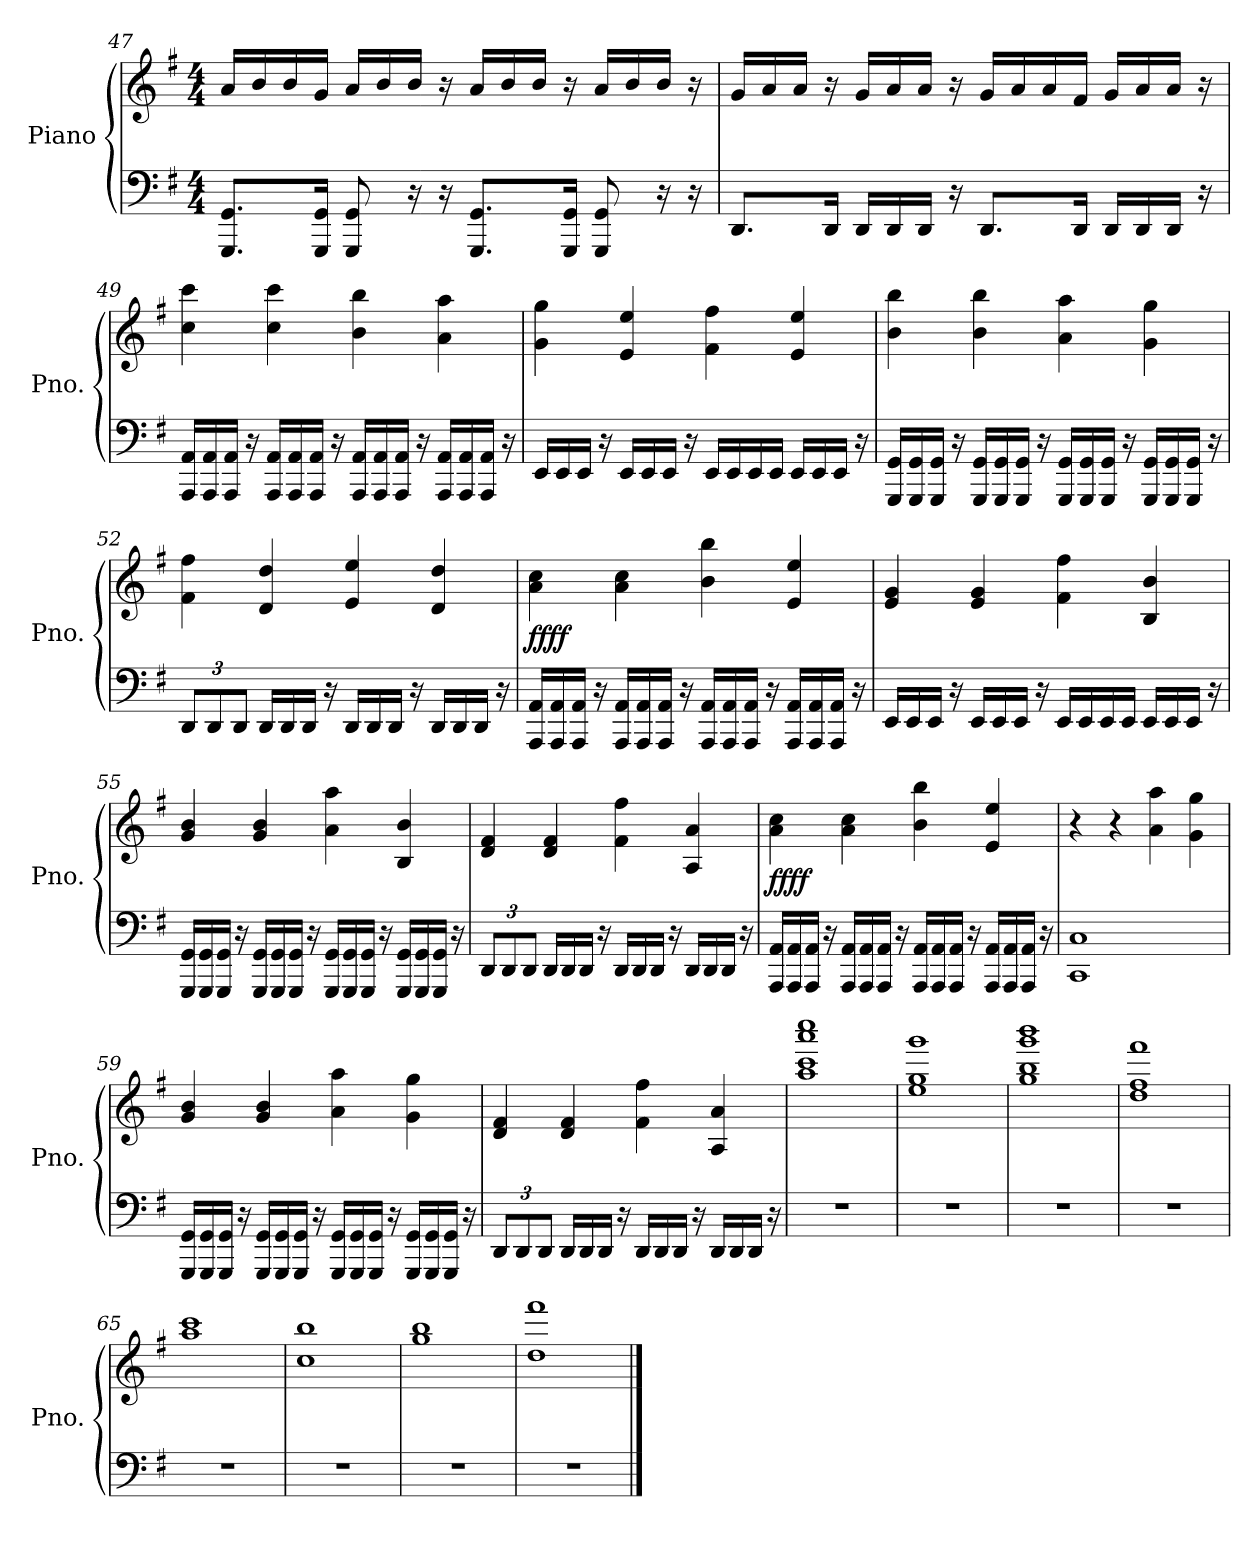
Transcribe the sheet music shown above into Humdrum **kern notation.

**kern	**kern	**dynam
*part1	*part1	*part1
*staff2	*staff1	*staff1/2
*I"Piano	*	*
*I'Pno.	*	*
!!LO:LB:g=z
*clefF4	*clefG2	*
*k[f#]	*k[f#]	*
*M4/4	*M4/4	*
=47	=47	=47
8.GGG/ 8.GG/L	16a/LL	.
.	16b/	.
.	16b/	.
16GGG/ 16GG/Jk	16g/JJ	.
8GGG/ 8GG/	16a/LL	.
.	16b/	.
16r	16b/JJ	.
16r	16r	.
8.GGG/ 8.GG/L	16a/LL	.
.	16b/	.
.	16b/JJ	.
16GGG/ 16GG/Jk	16r	.
8GGG/ 8GG/	16a/LL	.
.	16b/	.
16r	16b/JJ	.
16r	16r	.
=48	=48	=48
8.DD/L	16g/LL	.
.	16a/	.
.	16a/JJ	.
16DD/Jk	16r	.
16DD/LL	16g/LL	.
16DD/	16a/	.
16DD/JJ	16a/JJ	.
16r	16r	.
8.DD/L	16g/LL	.
.	16a/	.
.	16a/	.
16DD/Jk	16f#/JJ	.
16DD/LL	16g/LL	.
16DD/	16a/	.
16DD/JJ	16a/JJ	.
16r	16r	.
!!LO:PB:g=z
=49	=49	=49
16AAA/ 16AA/LL	4cc\ 4ccc\	.
16AAA/ 16AA/	.	.
16AAA/ 16AA/JJ	.	.
16r	.	.
16AAA/ 16AA/LL	4cc\ 4ccc\	.
16AAA/ 16AA/	.	.
16AAA/ 16AA/JJ	.	.
16r	.	.
16AAA/ 16AA/LL	4b\ 4bb\	.
16AAA/ 16AA/	.	.
16AAA/ 16AA/JJ	.	.
16r	.	.
16AAA/ 16AA/LL	4a\ 4aa\	.
16AAA/ 16AA/	.	.
16AAA/ 16AA/JJ	.	.
16r	.	.
=50	=50	=50
16EE/LL	4g\ 4gg\	.
16EE/	.	.
16EE/JJ	.	.
16r	.	.
16EE/LL	4e/ 4ee/	.
16EE/	.	.
16EE/JJ	.	.
16r	.	.
16EE/LL	4f#\ 4ff#\	.
16EE/	.	.
16EE/	.	.
16EE/JJ	.	.
16EE/LL	4e/ 4ee/	.
16EE/	.	.
16EE/JJ	.	.
16r	.	.
!!LO:LB:g=z
=51	=51	=51
16GGG/ 16GG/LL	4b\ 4bb\	.
16GGG/ 16GG/	.	.
16GGG/ 16GG/JJ	.	.
16r	.	.
16GGG/ 16GG/LL	4b\ 4bb\	.
16GGG/ 16GG/	.	.
16GGG/ 16GG/JJ	.	.
16r	.	.
16GGG/ 16GG/LL	4a\ 4aa\	.
16GGG/ 16GG/	.	.
16GGG/ 16GG/JJ	.	.
16r	.	.
16GGG/ 16GG/LL	4g\ 4gg\	.
16GGG/ 16GG/	.	.
16GGG/ 16GG/JJ	.	.
16r	.	.
=52	=52	=52
*Xbrackettup	*	*
12DD/L	4f#\ 4ff#\	.
12DD/	.	.
12DD/J	.	.
16DD/LL	4d/ 4dd/	.
16DD/	.	.
16DD/JJ	.	.
16r	.	.
16DD/LL	4e/ 4ee/	.
16DD/	.	.
16DD/JJ	.	.
16r	.	.
16DD/LL	4d/ 4dd/	.
16DD/	.	.
16DD/JJ	.	.
16r	.	.
!!LO:LB:g=z
=53	=53	=53
!	!	!LO:DY:b
!	!	!LO:DY:n=1:b
16AAA/ 16AA/LL	4a\ 4cc\	ff ff
16AAA/ 16AA/	.	.
16AAA/ 16AA/JJ	.	.
16r	.	.
16AAA/ 16AA/LL	4a\ 4cc\	.
16AAA/ 16AA/	.	.
16AAA/ 16AA/JJ	.	.
16r	.	.
16AAA/ 16AA/LL	4b\ 4bb\	.
16AAA/ 16AA/	.	.
16AAA/ 16AA/JJ	.	.
16r	.	.
16AAA/ 16AA/LL	4e/ 4ee/	.
16AAA/ 16AA/	.	.
16AAA/ 16AA/JJ	.	.
16r	.	.
=54	=54	=54
16EE/LL	4e/ 4g/	.
16EE/	.	.
16EE/JJ	.	.
16r	.	.
16EE/LL	4e/ 4g/	.
16EE/	.	.
16EE/JJ	.	.
16r	.	.
16EE/LL	4f#\ 4ff#\	.
16EE/	.	.
16EE/	.	.
16EE/JJ	.	.
16EE/LL	4B/ 4b/	.
16EE/	.	.
16EE/JJ	.	.
16r	.	.
!!LO:LB:g=z
=55	=55	=55
16GGG/ 16GG/LL	4g/ 4b/	.
16GGG/ 16GG/	.	.
16GGG/ 16GG/JJ	.	.
16r	.	.
16GGG/ 16GG/LL	4g/ 4b/	.
16GGG/ 16GG/	.	.
16GGG/ 16GG/JJ	.	.
16r	.	.
16GGG/ 16GG/LL	4a\ 4aa\	.
16GGG/ 16GG/	.	.
16GGG/ 16GG/JJ	.	.
16r	.	.
16GGG/ 16GG/LL	4B/ 4b/	.
16GGG/ 16GG/	.	.
16GGG/ 16GG/JJ	.	.
16r	.	.
=56	=56	=56
12DD/L	4d/ 4f#/	.
12DD/	.	.
12DD/J	.	.
16DD/LL	4d/ 4f#/	.
16DD/	.	.
16DD/JJ	.	.
16r	.	.
16DD/LL	4f#\ 4ff#\	.
16DD/	.	.
16DD/JJ	.	.
16r	.	.
16DD/LL	4A/ 4a/	.
16DD/	.	.
16DD/JJ	.	.
16r	.	.
!!LO:LB:g=z
=57	=57	=57
!	!	!LO:DY:b
!	!	!LO:DY:n=1:b
16AAA/ 16AA/LL	4a\ 4cc\	ff ff
16AAA/ 16AA/	.	.
16AAA/ 16AA/JJ	.	.
16r	.	.
16AAA/ 16AA/LL	4a\ 4cc\	.
16AAA/ 16AA/	.	.
16AAA/ 16AA/JJ	.	.
16r	.	.
16AAA/ 16AA/LL	4b\ 4bb\	.
16AAA/ 16AA/	.	.
16AAA/ 16AA/JJ	.	.
16r	.	.
16AAA/ 16AA/LL	4e/ 4ee/	.
16AAA/ 16AA/	.	.
16AAA/ 16AA/JJ	.	.
16r	.	.
=58	=58	=58
1CC 1C	4r	.
.	4r	.
.	4a\ 4aa\	.
.	4g\ 4gg\	.
=59	=59	=59
16GGG/ 16GG/LL	4g/ 4b/	.
16GGG/ 16GG/	.	.
16GGG/ 16GG/JJ	.	.
16r	.	.
16GGG/ 16GG/LL	4g/ 4b/	.
16GGG/ 16GG/	.	.
16GGG/ 16GG/JJ	.	.
16r	.	.
16GGG/ 16GG/LL	4a\ 4aa\	.
16GGG/ 16GG/	.	.
16GGG/ 16GG/JJ	.	.
16r	.	.
16GGG/ 16GG/LL	4g\ 4gg\	.
16GGG/ 16GG/	.	.
16GGG/ 16GG/JJ	.	.
16r	.	.
!!LO:PB:g=z
=60	=60	=60
12DD/L	4d/ 4f#/	.
12DD/	.	.
12DD/J	.	.
16DD/LL	4d/ 4f#/	.
16DD/	.	.
16DD/JJ	.	.
16r	.	.
16DD/LL	4f#\ 4ff#\	.
16DD/	.	.
16DD/JJ	.	.
16r	.	.
16DD/LL	4A/ 4a/	.
16DD/	.	.
16DD/JJ	.	.
16r	.	.
=61	=61	=61
1r	1aa 1ccc 1aaa 1cccc	.
=62	=62	=62
1r	1ee 1gg 1ggg	.
=63	=63	=63
1r	1gg 1bb 1ggg 1bbb	.
=64	=64	=64
1r	1dd 1ff# 1fff#	.
=65	=65	=65
1r	1aa 1ccc	.
=66	=66	=66
1r	1cc 1bb	.
=67	=67	=67
1r	1gg 1bb	.
=68	=68	=68
1r	1dd 1fff#	.
==	==	==
*-	*-	*-
